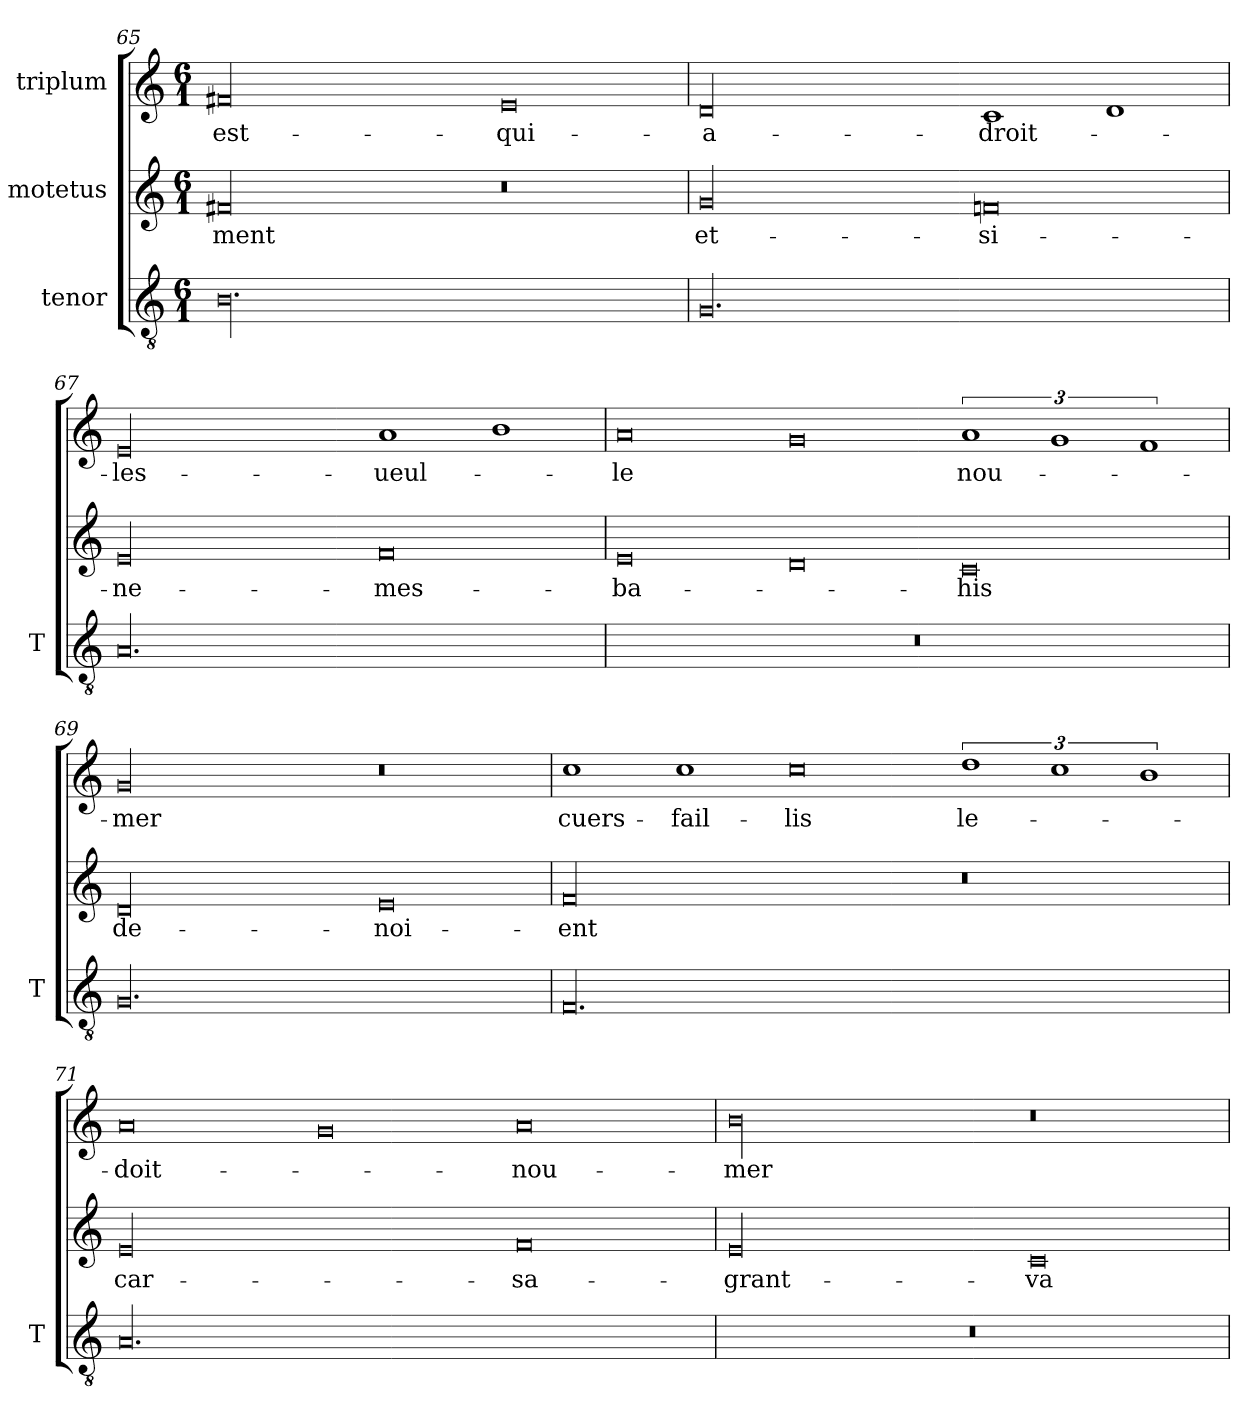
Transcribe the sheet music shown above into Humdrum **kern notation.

**kern	**kern	**text	**kern	**text
*part3	*part2	*part2	*part1	*part1
*staff3	*staff2	*staff2	*staff1	*staff1
*I"tenor	*I"motetus	*	*I"triplum	*
*I'T	*	*	*	*
*clefGv2	*clefG2	*	*clefG2	*
*k[]	*k[]	*	*k[]	*
*C:	*C:	*	*C:	*
*M6/1	*M6/1	*	*M6/1	*
=65	=65	=65	=65	=65
00.B\	00f#X/	-ment	00f#X/	est-
.	0r	.	0e/	qui-
!!LO:PB:g=z
=66	=66	=66	=66	=66
00.G/	00g/	et-	00d/	a-
.	0fn/	si-	1c/	droit-
.	.	.	1d/	.
=67	=67	=67	=67	=67
00.A/	00e/	ne-	00e/	les-
.	0f/	mes-	1a/	ueul-
.	.	.	1b\	.
=68	=68	=68	=68	=68
00.r	0e/	-ba-	0a/	-le
.	0d/	.	0g/	.
.	0c/	-his	3%2a/	nou-
.	.	.	3%2g/	.
.	.	.	3%2f/	.
=69	=69	=69	=69	=69
00.G/	00d/	de-	00g/	-mer
.	0e/	noi-	0r	.
=70	=70	=70	=70	=70
00.F/	00f/	-ent	1cc\	cuers-
.	.	.	1cc\	fail-
.	.	.	0cc\	-lis
.	0r	.	3%2dd\	le-
.	.	.	3%2cc\	.
.	.	.	3%2b\	.
=71	=71	=71	=71	=71
00.A/	00e/	car-	0a/	doit-
.	.	.	0g/	.
.	0f/	sa-	0a/	nou-
=72	=72	=72	=72	=72
00.r	00e/	grant-	00b\	-mer
.	0c/	va-	0r	.
=	=	=	=	=
*-	*-	*-	*-	*-
